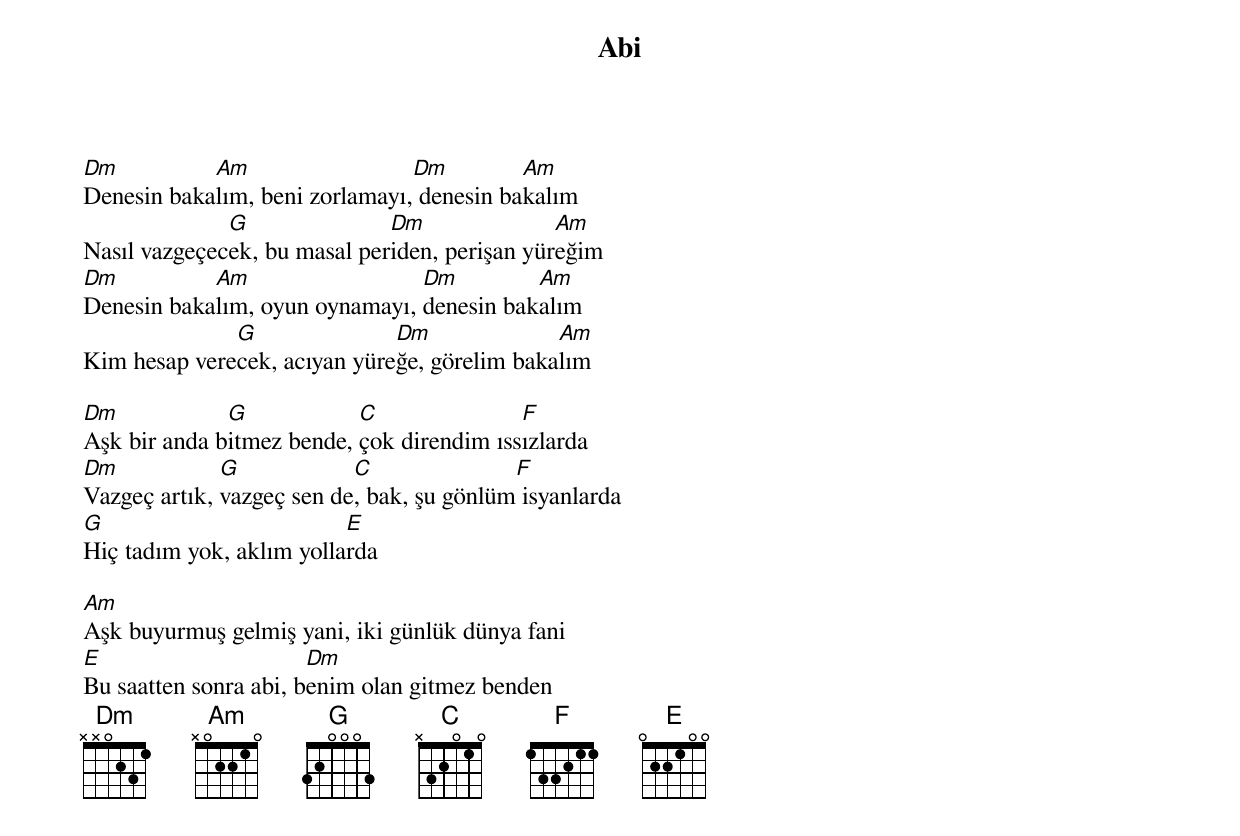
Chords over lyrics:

{title: Abi}
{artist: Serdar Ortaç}

Dm          Am                  Dm         Am
Denesin bakalım, beni zorlamayı, denesin bakalım
              G               Dm               Am
Nasıl vazgeçecek, bu masal periden, perişan yüreğim
Dm          Am                  Dm         Am
Denesin bakalım, oyun oynamayı, denesin bakalım
              G               Dm              Am
Kim hesap verecek, acıyan yüreğe, görelim bakalım

Dm            G            C               F
Aşk bir anda bitmez bende, çok direndim ıssızlarda
Dm            G            C               F
Vazgeç artık, vazgeç sen de, bak, şu gönlüm isyanlarda
G                         E
Hiç tadım yok, aklım yollarda

Am
Aşk buyurmuş gelmiş yani, iki günlük dünya fani
E                      Dm
Bu saatten sonra abi, benim olan gitmez benden
